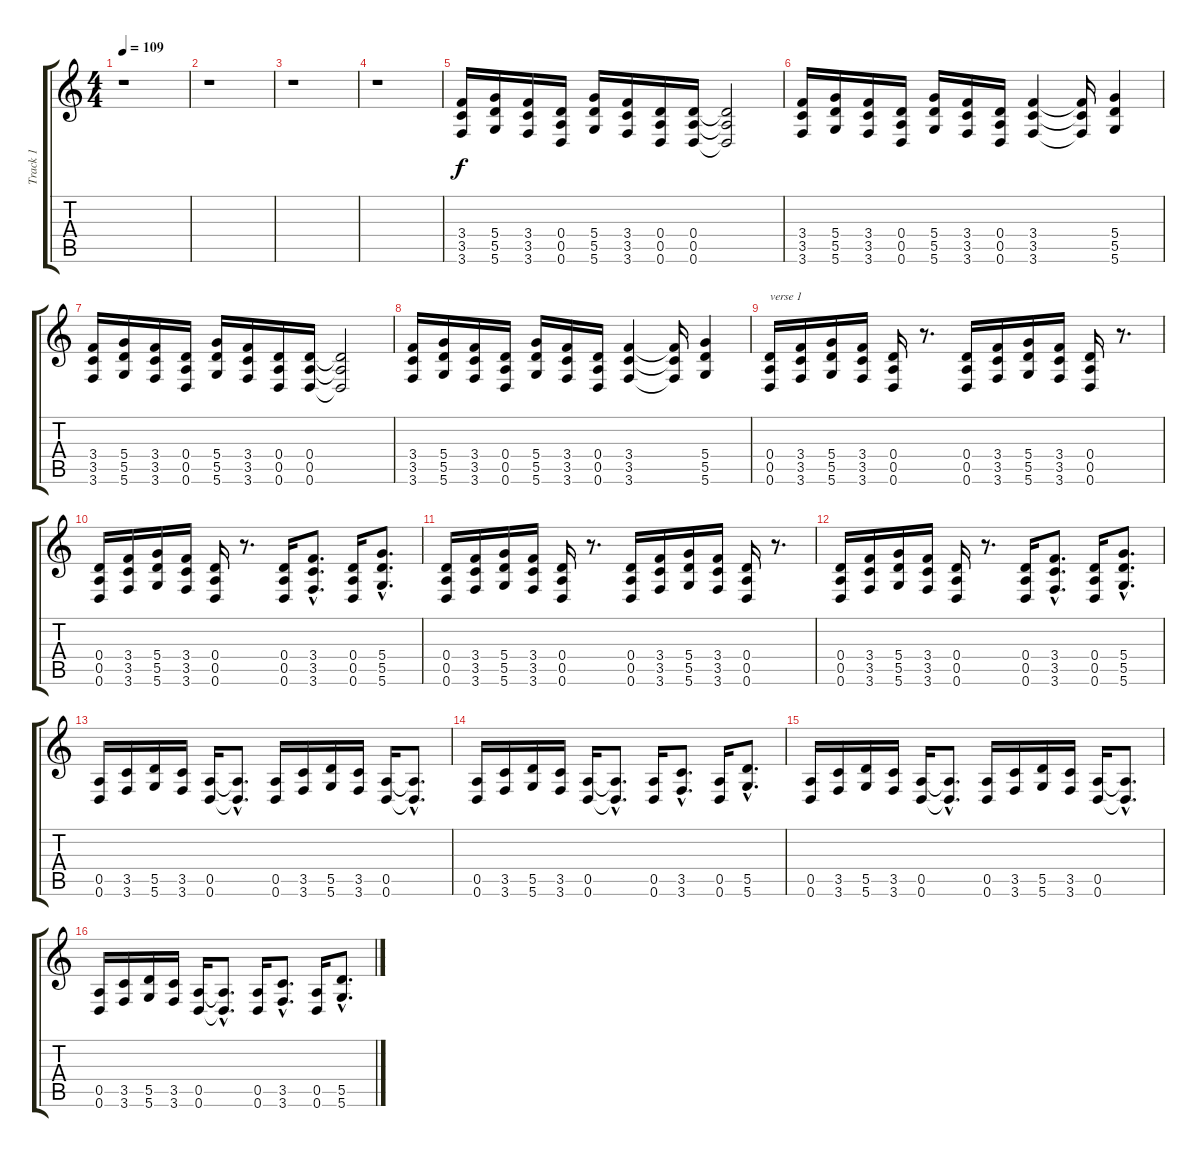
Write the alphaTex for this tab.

\track ("Track 1" "Track 1") {instrument distortionguitar}
\staff {score tabs}
\tuning (E4 B3 G3 D3 A2 D2) {hide}
\ts (4 4)
\tempo 109
\clef g2
\ks c
r.1{dy f instrument distortionguitar} |
r.1 |
r.1 |
r.1 |
(3.4 3.5 3.6).16 (5.4 5.5 5.6).16 (3.4 3.5 3.6).16 (0.4 0.5 0.6).16 (5.4 5.5 5.6).16 (3.4 3.5 3.6).16 (0.4 0.5 0.6).16 (0.4 0.5 0.6).16 (0.4{t} 0.5{t} 0.6{t}).2 |
(3.4 3.5 3.6).16 (5.4 5.5 5.6).16 (3.4 3.5 3.6).16 (0.4 0.5 0.6).16 (5.4 5.5 5.6).16 (3.4 3.5 3.6).16 (0.4 0.5 0.6).16 (3.4 3.5 3.6).4 (3.4{t} 3.5{t} 3.6{t}).16 (5.4 5.5 5.6).4 |
(3.4 3.5 3.6).16 (5.4 5.5 5.6).16 (3.4 3.5 3.6).16 (0.4 0.5 0.6).16 (5.4 5.5 5.6).16 (3.4 3.5 3.6).16 (0.4 0.5 0.6).16 (0.4 0.5 0.6).16 (0.4{t} 0.5{t} 0.6{t}).2 |
(3.4 3.5 3.6).16 (5.4 5.5 5.6).16 (3.4 3.5 3.6).16 (0.4 0.5 0.6).16 (5.4 5.5 5.6).16 (3.4 3.5 3.6).16 (0.4 0.5 0.6).16 (3.4 3.5 3.6).4 (3.4{t} 3.5{t} 3.6{t}).16 (5.4 5.5 5.6).4 |
(0.4 0.5 0.6).16{txt "verse 1"} (3.4 3.5 3.6).16 (5.4 5.5 5.6).16 (3.4 3.5 3.6).16 (0.4 0.5 0.6).16 r.8{d} (0.4 0.5 0.6).16 (3.4 3.5 3.6).16 (5.4 5.5 5.6).16 (3.4 3.5 3.6).16 (0.4 0.5 0.6).16 r.8{d} |
(0.4 0.5 0.6).16 (3.4 3.5 3.6).16 (5.4 5.5 5.6).16 (3.4 3.5 3.6).16 (0.4 0.5 0.6).16 r.8{d} (0.4 0.5 0.6).16 (3.4{hac} 3.5{hac} 3.6{hac}).8{d} (0.4 0.5 0.6).16 (5.4{hac} 5.5{hac} 5.6{hac}).8{d} |
(0.4 0.5 0.6).16 (3.4 3.5 3.6).16 (5.4 5.5 5.6).16 (3.4 3.5 3.6).16 (0.4 0.5 0.6).16 r.8{d} (0.4 0.5 0.6).16 (3.4 3.5 3.6).16 (5.4 5.5 5.6).16 (3.4 3.5 3.6).16 (0.4 0.5 0.6).16 r.8{d} |
(0.4 0.5 0.6).16 (3.4 3.5 3.6).16 (5.4 5.5 5.6).16 (3.4 3.5 3.6).16 (0.4 0.5 0.6).16 r.8{d} (0.4 0.5 0.6).16 (3.4{hac} 3.5{hac} 3.6{hac}).8{d} (0.4 0.5 0.6).16 (5.4{hac} 5.5{hac} 5.6{hac}).8{d} |
(0.5 0.6).16 (3.5 3.6).16 (5.5 5.6).16 (3.5 3.6).16 (0.5 0.6).16 (0.5{hac t} 0.6{hac t}).8{d} (0.5 0.6).16 (3.5 3.6).16 (5.5 5.6).16 (3.5 3.6).16 (0.5 0.6).16 (0.5{hac t} 0.6{hac t}).8{d} |
(0.5 0.6).16 (3.5 3.6).16 (5.5 5.6).16 (3.5 3.6).16 (0.5 0.6).16 (0.5{hac t} 0.6{hac t}).8{d} (0.5 0.6).16 (3.5{hac} 3.6{hac}).8{d} (0.5 0.6).16 (5.5{hac} 5.6{hac}).8{d} |
(0.5 0.6).16 (3.5 3.6).16 (5.5 5.6).16 (3.5 3.6).16 (0.5 0.6).16 (0.5{hac t} 0.6{hac t}).8{d} (0.5 0.6).16 (3.5 3.6).16 (5.5 5.6).16 (3.5 3.6).16 (0.5 0.6).16 (0.5{hac t} 0.6{hac t}).8{d} |
(0.5 0.6).16 (3.5 3.6).16 (5.5 5.6).16 (3.5 3.6).16 (0.5 0.6).16 (0.5{hac t} 0.6{hac t}).8{d} (0.5 0.6).16 (3.5{hac} 3.6{hac}).8{d} (0.5 0.6).16 (5.5{hac} 5.6{hac}).8{d}
